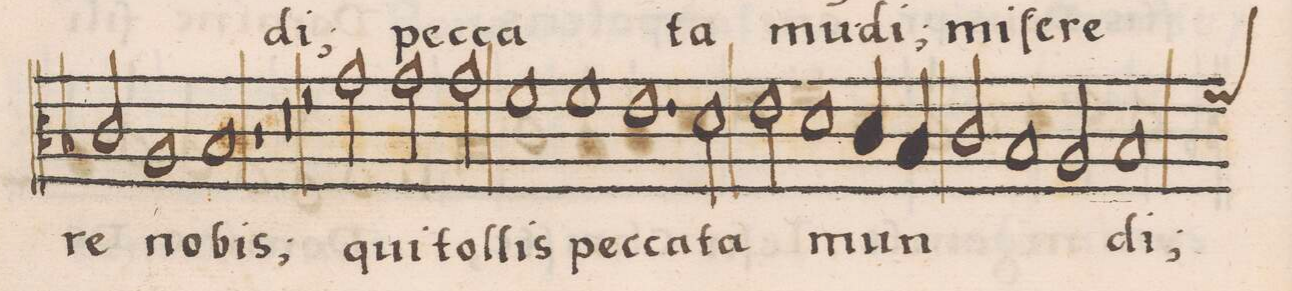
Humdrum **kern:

**kern	**text
*I"CANTVS	*
*clefC3	*
*k[b-]	*
*met(C|)	*
*M2/1	*
2c/	-re
1A/	no-
=80-	=80-
1B-/	-bis;
1r	.
=81-	=81-
0r	.
=82-	=82-
2r	.
2g\	qui
2g\	.
2g\	tol-
=83-	=83-
1f\	-lis
1f\	pec-
=84-	=84-
1.e\	-ca-
2d\	-ta
=85-	=85-
2e\	.
1d\	mun-
4c/	.
4B-/	.
=86-	=86-
2c/	.
1B-/	.
2A/	.
=87-	=87-
*custos:f	*
1B-/	-di;
*-	*-
